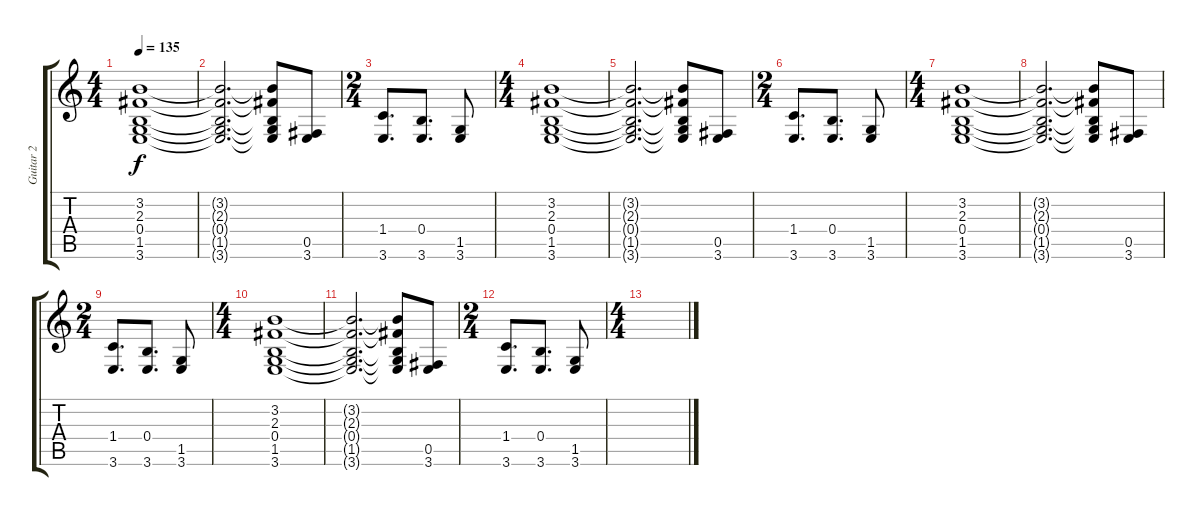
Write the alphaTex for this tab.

\track ("Guitar 2" "Guitar 2") {instrument distortionguitar}
\staff {score tabs}
\tuning (Db4 Ab3 E3 B2 Gb2 Db2) {hide}
\ts (4 4)
\tempo 135
\clef g2
\ks c
(3.2 2.3 0.4 1.5 3.6).1{dy f} |
(3.2{t} 2.3{t} 0.4{t} 1.5{t} 3.6{t}).2{d} (3.2{t} 2.3{t} 0.4{t} 1.5{t} 3.6{t}).8 (0.5 3.6).8 |
\ts (2 4)
(1.4 3.6).8{d} (0.4 3.6).8{d} (1.5 3.6).8 |
\ts (4 4)
(3.2 2.3 0.4 1.5 3.6).1 |
(3.2{t} 2.3{t} 0.4{t} 1.5{t} 3.6{t}).2{d} (3.2{t} 2.3{t} 0.4{t} 1.5{t} 3.6{t}).8 (0.5 3.6).8 |
\ts (2 4)
(1.4 3.6).8{d} (0.4 3.6).8{d} (1.5 3.6).8 |
\ts (4 4)
(3.2 2.3 0.4 1.5 3.6).1 |
(3.2{t} 2.3{t} 0.4{t} 1.5{t} 3.6{t}).2{d} (3.2{t} 2.3{t} 0.4{t} 1.5{t} 3.6{t}).8 (0.5 3.6).8 |
\ts (2 4)
(1.4 3.6).8{d} (0.4 3.6).8{d} (1.5 3.6).8 |
\ts (4 4)
(3.2 2.3 0.4 1.5 3.6).1 |
(3.2{t} 2.3{t} 0.4{t} 1.5{t} 3.6{t}).2{d} (3.2{t} 2.3{t} 0.4{t} 1.5{t} 3.6{t}).8 (0.5 3.6).8 |
\ts (2 4)
(1.4 3.6).8{d} (0.4 3.6).8{d} (1.5 3.6).8 |
\ts (4 4)
